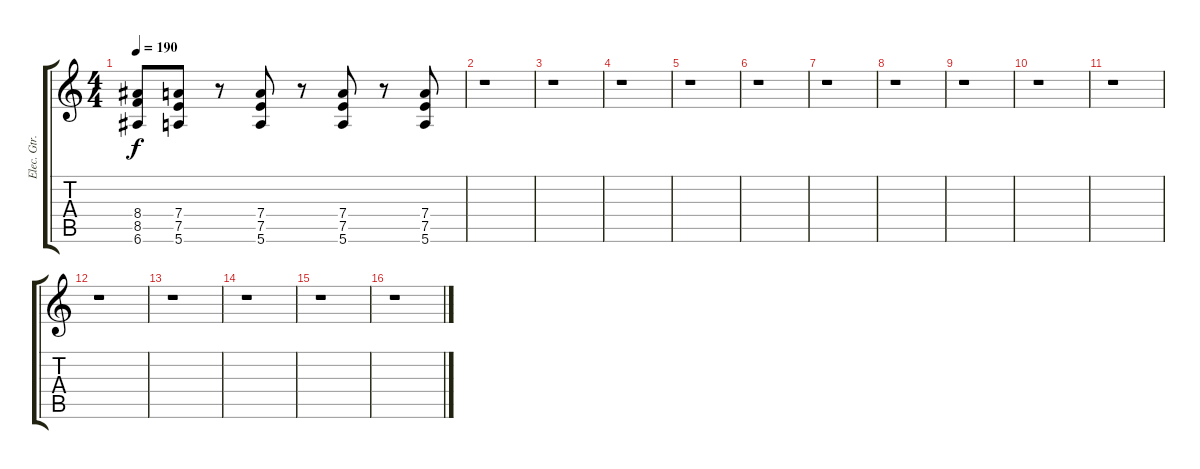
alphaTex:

\track ("Elec. Gtr. III" "Elec. Gtr.") {instrument distortionguitar}
\staff {score tabs}
\tuning (E4 B3 G3 D3 A2 E2) {hide}
\ts (4 4)
\tempo 190
\clef g2
\ks c
(8.4 8.5 6.6).8{dy f} (7.4 7.5 5.6).8 r.8 (7.4 7.5 5.6).8 r.8 (7.4 7.5 5.6).8 r.8 (7.4 7.5 5.6).8 |
r.1 |
r.1 |
r.1 |
r.1 |
r.1 |
r.1 |
r.1 |
r.1 |
r.1 |
r.1 |
r.1 |
r.1 |
r.1 |
r.1 |
r.1
